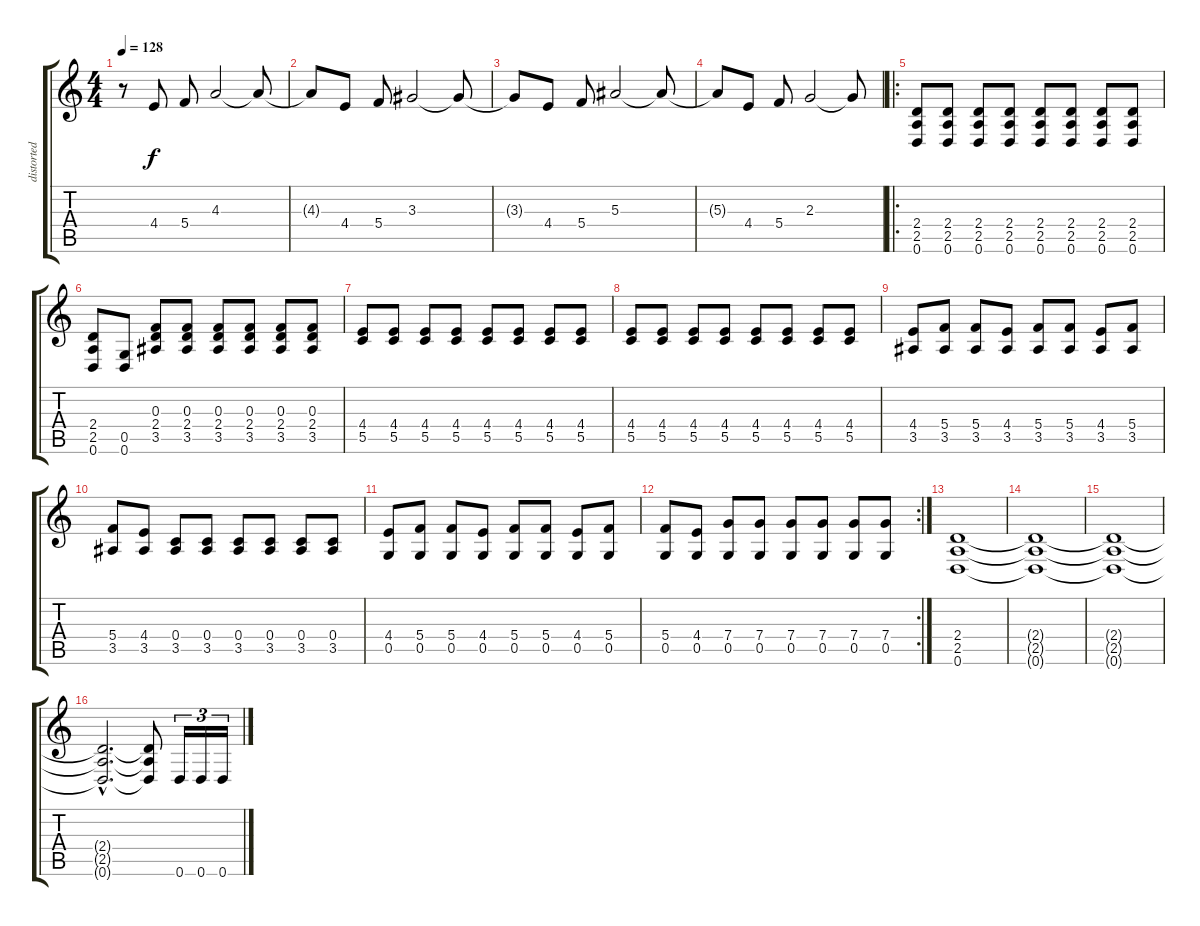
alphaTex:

\track ("distorted guitar 2" "distorted ") {instrument distortionguitar}
\staff {score tabs}
\tuning (D4 A3 F3 C3 G2 D2) {hide}
\ts (4 4)
\tempo 128
\clef g2
\ks c
r.8{dy f} 4.4.8 5.4.8 4.3.2 4.3{t}.8 |
4.3{t}.8 4.4.8 5.4.8 3.3.2 3.3{t}.8 |
3.3{t}.8 4.4.8 5.4.8 5.3.2 5.3{t}.8 |
5.3{t}.8 4.4.8 5.4.8 2.3.2 2.3{t}.8 |
\ro
(2.4 2.5 0.6).8 (2.4 2.5 0.6).8 (2.4 2.5 0.6).8 (2.4 2.5 0.6).8 (2.4 2.5 0.6).8 (2.4 2.5 0.6).8 (2.4 2.5 0.6).8 (2.4 2.5 0.6).8 |
(2.4 2.5 0.6).8 (0.5 0.6).8 (0.3 2.4 3.5).8 (0.3 2.4 3.5).8 (0.3 2.4 3.5).8 (0.3 2.4 3.5).8 (0.3 2.4 3.5).8 (0.3 2.4 3.5).8 |
(4.4 5.5).8 (4.4 5.5).8 (4.4 5.5).8 (4.4 5.5).8 (4.4 5.5).8 (4.4 5.5).8 (4.4 5.5).8 (4.4 5.5).8 |
(4.4 5.5).8 (4.4 5.5).8 (4.4 5.5).8 (4.4 5.5).8 (4.4 5.5).8 (4.4 5.5).8 (4.4 5.5).8 (4.4 5.5).8 |
(4.4 3.5).8 (5.4 3.5).8 (5.4 3.5).8 (4.4 3.5).8 (5.4 3.5).8 (5.4 3.5).8 (4.4 3.5).8 (5.4 3.5).8 |
(5.4 3.5).8 (4.4 3.5).8 (0.4 3.5).8 (0.4 3.5).8 (0.4 3.5).8 (0.4 3.5).8 (0.4 3.5).8 (0.4 3.5).8 |
(4.4 0.5).8 (5.4 0.5).8 (5.4 0.5).8 (4.4 0.5).8 (5.4 0.5).8 (5.4 0.5).8 (4.4 0.5).8 (5.4 0.5).8 |
\rc 2
(5.4 0.5).8 (4.4 0.5).8 (7.4 0.5).8 (7.4 0.5).8 (7.4 0.5).8 (7.4 0.5).8 (7.4 0.5).8 (7.4 0.5).8 |
(2.4 2.5 0.6).1 |
(2.4{t} 2.5{t} 0.6{t}).1 |
(2.4{t} 2.5{t} 0.6{t}).1 |
(2.4{hac t} 2.5{hac t} 0.6{hac t}).2{d} (2.4{t} 2.5{t} 0.6{t}).8 0.6.16{tu (3 2)} 0.6.16{tu (3 2)} 0.6.16{tu (3 2)}
